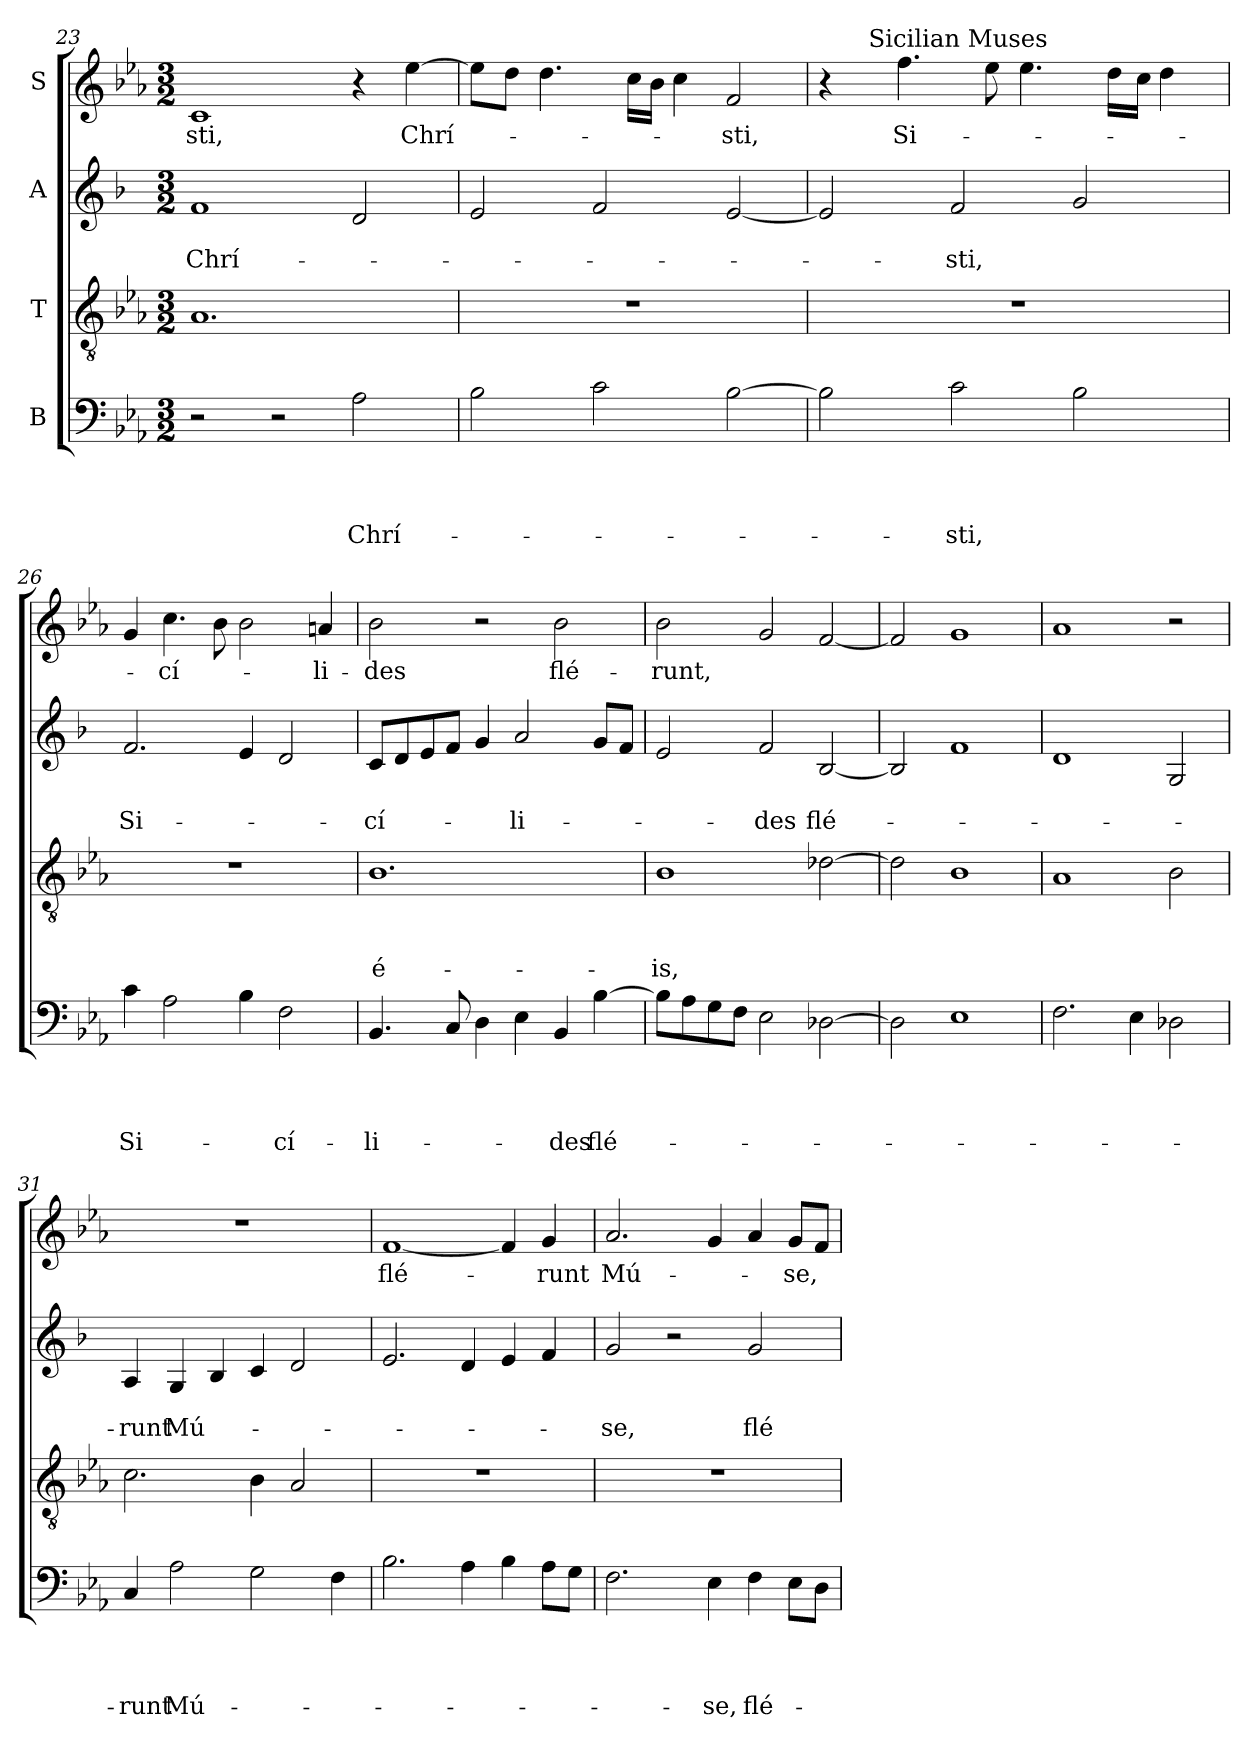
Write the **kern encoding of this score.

**kern	**text	**text	**text	**text	**kern	**text	**text	**text	**kern	**text	**text	**kern	**text
*part4	*part4	*part4	*part4	*part4	*part3	*part3	*part3	*part3	*part2	*part2	*part2	*part1	*part1
*staff4	*staff4	*staff4	*staff4	*staff4	*staff3	*staff3	*staff3	*staff3	*staff2	*staff2	*staff2	*staff1	*staff1
*I"B	*	*	*	*	*I"T	*	*	*	*I"A	*	*	*I"S	*
*clefF4	*	*	*	*	*clefGv2	*	*	*	*clefG2	*	*	*clefG2	*
*	*	*	*	*	*	*	*	*	*ITrd1c2	*	*	*	*
*k[b-e-a-]	*	*	*	*	*k[b-e-a-]	*	*	*	*k[b-e-a-]	*	*	*k[b-e-a-]	*
*E-:	*	*	*	*	*E-:	*	*	*	*E-:	*	*	*E-:	*
*M3/2	*	*	*	*	*M3/2	*	*	*	*M3/2	*	*	*M3/2	*
=23	=23	=23	=23	=23	=23	=23	=23	=23	=23	=23	=23	=23	=23
!	!	!	!	!	!	!	!	!	!	!	!LO:LY:b	!	!LO:LY:b
2r	.	.	.	.	1.A-	.	.	.	1e-	.	Chrí-	1c	-sti,
2r	.	.	.	.	.	.	.	.	.	.	.	.	.
!	!	!	!	!LO:LY:b	!	!	!	!	!	!	!	!	!
2A-\	.	.	.	Chrí-	.	.	.	.	2c/	.	.	4r	.
!	!	!	!	!	!	!	!	!	!	!	!	!	!LO:LY:b
.	.	.	.	.	.	.	.	.	.	.	.	[4ee-\	Chrí-
=24	=24	=24	=24	=24	=24	=24	=24	=24	=24	=24	=24	=24	=24
2B-\	.	.	.	.	1.r	.	.	.	2d/	.	.	8ee-\L]	.
.	.	.	.	.	.	.	.	.	.	.	.	8dd\J	.
.	.	.	.	.	.	.	.	.	.	.	.	4.dd\	.
2c\	.	.	.	.	.	.	.	.	2e-/	.	.	.	.
.	.	.	.	.	.	.	.	.	.	.	.	16cc\LL	.
.	.	.	.	.	.	.	.	.	.	.	.	16b-\JJ	.
.	.	.	.	.	.	.	.	.	.	.	.	4cc\	.
!	!	!	!	!	!	!	!	!	!	!	!	!	!LO:LY:b
[2B-\	.	.	.	.	.	.	.	.	[2d/	.	.	2f/	-sti,
!!LO:PB:g=z
=25	=25	=25	=25	=25	=25	=25	=25	=25	=25	=25	=25	=25	=25
*	*	*	*	*	*	*	*	*	*	*	*	*^	*
2B-\]	.	.	.	.	1.r	.	.	.	2d/]	.	.	4r	8ryy	.
.	.	.	.	.	.	.	.	.	.	.	.	.	32ryy	.
!	!	!	!	!	!	!	!	!	!	!	!	!	!LO:TX:a:t=Sicilian Muses	!
.	.	.	.	.	.	.	.	.	.	.	.	.	1ryy	.
!	!	!	!	!	!	!	!	!	!	!	!	!	!	!LO:LY:b
.	.	.	.	.	.	.	.	.	.	.	.	4.ff\	.	Si-
!	!	!	!	!LO:LY:b	!	!	!	!	!	!	!LO:LY:b	!	!	!
2c\	.	.	.	-sti,	.	.	.	.	2e-/	.	-sti,	.	.	.
.	.	.	.	.	.	.	.	.	.	.	.	8ee-\	.	.
.	.	.	.	.	.	.	.	.	.	.	.	4.ee-\	.	.
2B-\	.	.	.	.	.	.	.	.	2f/	.	.	.	.	.
.	.	.	.	.	.	.	.	.	.	.	.	16dd\LL	.	.
.	.	.	.	.	.	.	.	.	.	.	.	.	4ryy	.
.	.	.	.	.	.	.	.	.	.	.	.	16cc\JJ	.	.
.	.	.	.	.	.	.	.	.	.	.	.	4dd\	.	.
.	.	.	.	.	.	.	.	.	.	.	.	.	16.ryy	.
=26	=26	=26	=26	=26	=26	=26	=26	=26	=26	=26	=26	=26	=26	=26
!	!	!	!	!	!	!	!	!	!	!	!	!LO:TX:a:t=wept,	!	!
!	!	!	!	!LO:LY:b	!	!	!	!	!	!	!LO:LY:b	!	!	!
*	*	*	*	*	*	*	*	*	*	*	*	*v	*v	*
4c\	.	.	.	Si-	1.r	.	.	.	2.e-/	.	Si-	4g/	.
!	!	!	!	!	!	!	!	!	!	!	!	!	!LO:LY:b
2A-\	.	.	.	.	.	.	.	.	.	.	.	4.cc\	-cí-
.	.	.	.	.	.	.	.	.	.	.	.	8b-\	.
4B-\	.	.	.	.	.	.	.	.	4d/	.	.	2b-\	.
!	!	!	!	!LO:LY:b	!	!	!	!	!	!	!	!	!
2F\	.	.	.	-cí-	.	.	.	.	2c/	.	.	.	.
!	!	!	!	!	!	!	!	!	!	!	!	!	!LO:LY:b
.	.	.	.	.	.	.	.	.	.	.	.	4a/	-li-
=27	=27	=27	=27	=27	=27	=27	=27	=27	=27	=27	=27	=27	=27
!	!	!	!	!LO:LY:b	!	!	!	!LO:LY:b	!	!	!LO:LY:b	!	!LO:LY:b
4.BB-/	.	.	.	-li-	1.B-	.	.	é-	8B-/L	.	-cí-	2b-\	-des
.	.	.	.	.	.	.	.	.	8c/	.	.	.	.
.	.	.	.	.	.	.	.	.	8d/	.	.	.	.
8C/	.	.	.	.	.	.	.	.	8e-/J	.	.	.	.
4D\	.	.	.	.	.	.	.	.	4f/	.	.	2r	.
!	!	!	!	!	!	!	!	!	!	!	!LO:LY:b	!	!
4E-\	.	.	.	.	.	.	.	.	2g/	.	-li-	.	.
!	!	!	!	!LO:LY:b	!	!	!	!	!	!	!	!	!LO:LY:b
4BB-/	.	.	.	-des	.	.	.	.	.	.	.	2b-\	flé-
!	!	!	!	!LO:LY:b	!	!	!	!	!	!	!	!	!
[4B-\	.	.	.	flé-	.	.	.	.	8f/L	.	.	.	.
.	.	.	.	.	.	.	.	.	8e-/J	.	.	.	.
=28	=28	=28	=28	=28	=28	=28	=28	=28	=28	=28	=28	=28	=28
!	!	!	!	!	!	!	!	!LO:LY:b	!	!	!	!	!LO:LY:b
8B-\L]	.	.	.	.	1B-	.	.	-is,	2d/	.	.	2b-\	-runt,
8A-\	.	.	.	.	.	.	.	.	.	.	.	.	.
8G\	.	.	.	.	.	.	.	.	.	.	.	.	.
8F\J	.	.	.	.	.	.	.	.	.	.	.	.	.
!	!	!	!	!	!	!	!	!	!	!	!LO:LY:b	!	!
2E-\	.	.	.	.	.	.	.	.	2e-/	.	-des	2g/	.
!	!	!	!	!	!	!	!	!	!	!	!LO:LY:b	!	!
[2D-X\	.	.	.	.	[2d-X\	.	.	.	[2A-/	.	flé-	[2f/	.
!!LO:LB:g=z
=29	=29	=29	=29	=29	=29	=29	=29	=29	=29	=29	=29	=29	=29
2D-\]	.	.	.	.	2d-\]	.	.	.	2A-/]	.	.	2f/]	.
1E-	.	.	.	.	1B-	.	.	.	1e-	.	.	1g	.
=30	=30	=30	=30	=30	=30	=30	=30	=30	=30	=30	=30	=30	=30
2.F\	.	.	.	.	1A-	.	.	.	1c	.	.	1a-	.
4E-\	.	.	.	.	.	.	.	.	.	.	.	.	.
2D-X\	.	.	.	.	2B-\	.	.	.	2F/	.	.	2r	.
=31	=31	=31	=31	=31	=31	=31	=31	=31	=31	=31	=31	=31	=31
!	!	!	!	!LO:LY:b	!	!	!	!	!	!	!LO:LY:b	!	!
4C/	.	.	.	-runt	2.c\	.	.	.	4G/	.	-runt	1.r	.
!	!	!	!	!LO:LY:b	!	!	!	!	!	!	!LO:LY:b	!	!
2A-\	.	.	.	Mú-	.	.	.	.	4F/	.	Mú-	.	.
.	.	.	.	.	.	.	.	.	4A-/	.	.	.	.
2G\	.	.	.	.	4B-\	.	.	.	4B-/	.	.	.	.
.	.	.	.	.	2A-/	.	.	.	2c/	.	.	.	.
4F\	.	.	.	.	.	.	.	.	.	.	.	.	.
=32	=32	=32	=32	=32	=32	=32	=32	=32	=32	=32	=32	=32	=32
!	!	!	!	!	!	!	!	!	!	!	!	!	!LO:LY:b
2.B-\	.	.	.	.	1.r	.	.	.	2.d/	.	.	[1f	flé-
4A-\	.	.	.	.	.	.	.	.	4c/	.	.	.	.
4B-\	.	.	.	.	.	.	.	.	4d/	.	.	4f/]	.
!	!	!	!	!	!	!	!	!	!	!	!	!	!LO:LY:b
8A-\L	.	.	.	.	.	.	.	.	4e-/	.	.	4g/	-runt
8G\J	.	.	.	.	.	.	.	.	.	.	.	.	.
!!LO:PB:g=z
=33	=33	=33	=33	=33	=33	=33	=33	=33	=33	=33	=33	=33	=33
!	!	!	!	!	!	!	!	!	!	!	!LO:LY:b	!	!LO:LY:b
2.F\	.	.	.	.	1.r	.	.	.	2f/	.	-se,	2.a-/	Mú-
.	.	.	.	.	.	.	.	.	2r	.	.	.	.
!	!	!	!	!LO:LY:b	!	!	!	!	!	!	!	!	!
4E-\	.	.	.	-se,	.	.	.	.	.	.	.	4g/	.
!	!	!	!	!LO:LY:b	!	!	!	!	!	!	!LO:LY:b	!	!
4F\	.	.	.	flé-	.	.	.	.	2f/	.	flé-	4a-/	.
!	!	!	!	!	!	!	!	!	!	!	!	!	!LO:LY:b
8E-\L	.	.	.	.	.	.	.	.	.	.	.	8g/L	-se,
8D\J	.	.	.	.	.	.	.	.	.	.	.	8f/J	.
=	=	=	=	=	=	=	=	=	=	=	=	=	=
*-	*-	*-	*-	*-	*-	*-	*-	*-	*-	*-	*-	*-	*-
